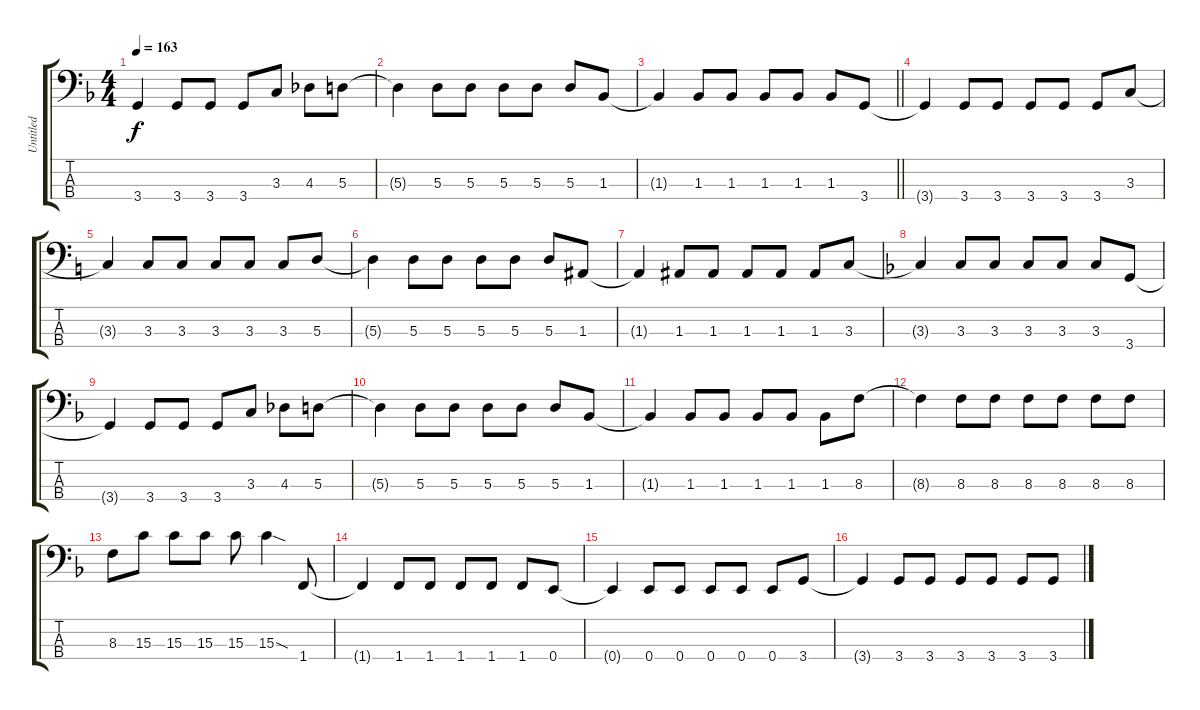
\track ("Untitled" "Untitled") {instrument electricbasspick}
\staff {score tabs}
\tuning (G2 D2 A1 E1) {hide}
\ts (4 4)
\tempo 163
\clef f4
\ks f
3.4{t}.4{dy f} 3.4.8 3.4.8 3.4.8 3.3.8 4.3.8 5.3.8 |
5.3{t}.4 5.3.8 5.3.8 5.3.8 5.3.8 5.3.8 1.3.8 |
\barLineRight lightlight
1.3{t}.4 1.3.8 1.3.8 1.3.8 1.3.8 1.3.8 3.4.8 |
3.4{t}.4 3.4.8 3.4.8 3.4.8 3.4.8 3.4.8 3.3.8 |
\ks c
3.3{t}.4 3.3.8 3.3.8 3.3.8 3.3.8 3.3.8 5.3.8 |
5.3{t}.4 5.3.8 5.3.8 5.3.8 5.3.8 5.3.8 1.3.8 |
1.3{t}.4 1.3.8 1.3.8 1.3.8 1.3.8 1.3.8 3.3.8 |
\ks f
3.3{t}.4 3.3.8 3.3.8 3.3.8 3.3.8 3.3.8 3.4.8 |
3.4{t}.4 3.4.8 3.4.8 3.4.8 3.3.8 4.3.8 5.3.8 |
5.3{t}.4 5.3.8 5.3.8 5.3.8 5.3.8 5.3.8 1.3.8 |
1.3{t}.4 1.3.8 1.3.8 1.3.8 1.3.8 1.3.8 8.3.8 |
8.3{t}.4 8.3.8 8.3.8 8.3.8 8.3.8 8.3.8 8.3.8 |
8.3.8 15.3.8 15.3.8 15.3.8 15.3.8 15.3{sod}.4 1.4.8 |
1.4{t}.4 1.4.8 1.4.8 1.4.8 1.4.8 1.4.8 0.4.8 |
0.4{t}.4 0.4.8 0.4.8 0.4.8 0.4.8 0.4.8 3.4.8 |
3.4{t}.4 3.4.8 3.4.8 3.4.8 3.4.8 3.4.8 3.4.8
